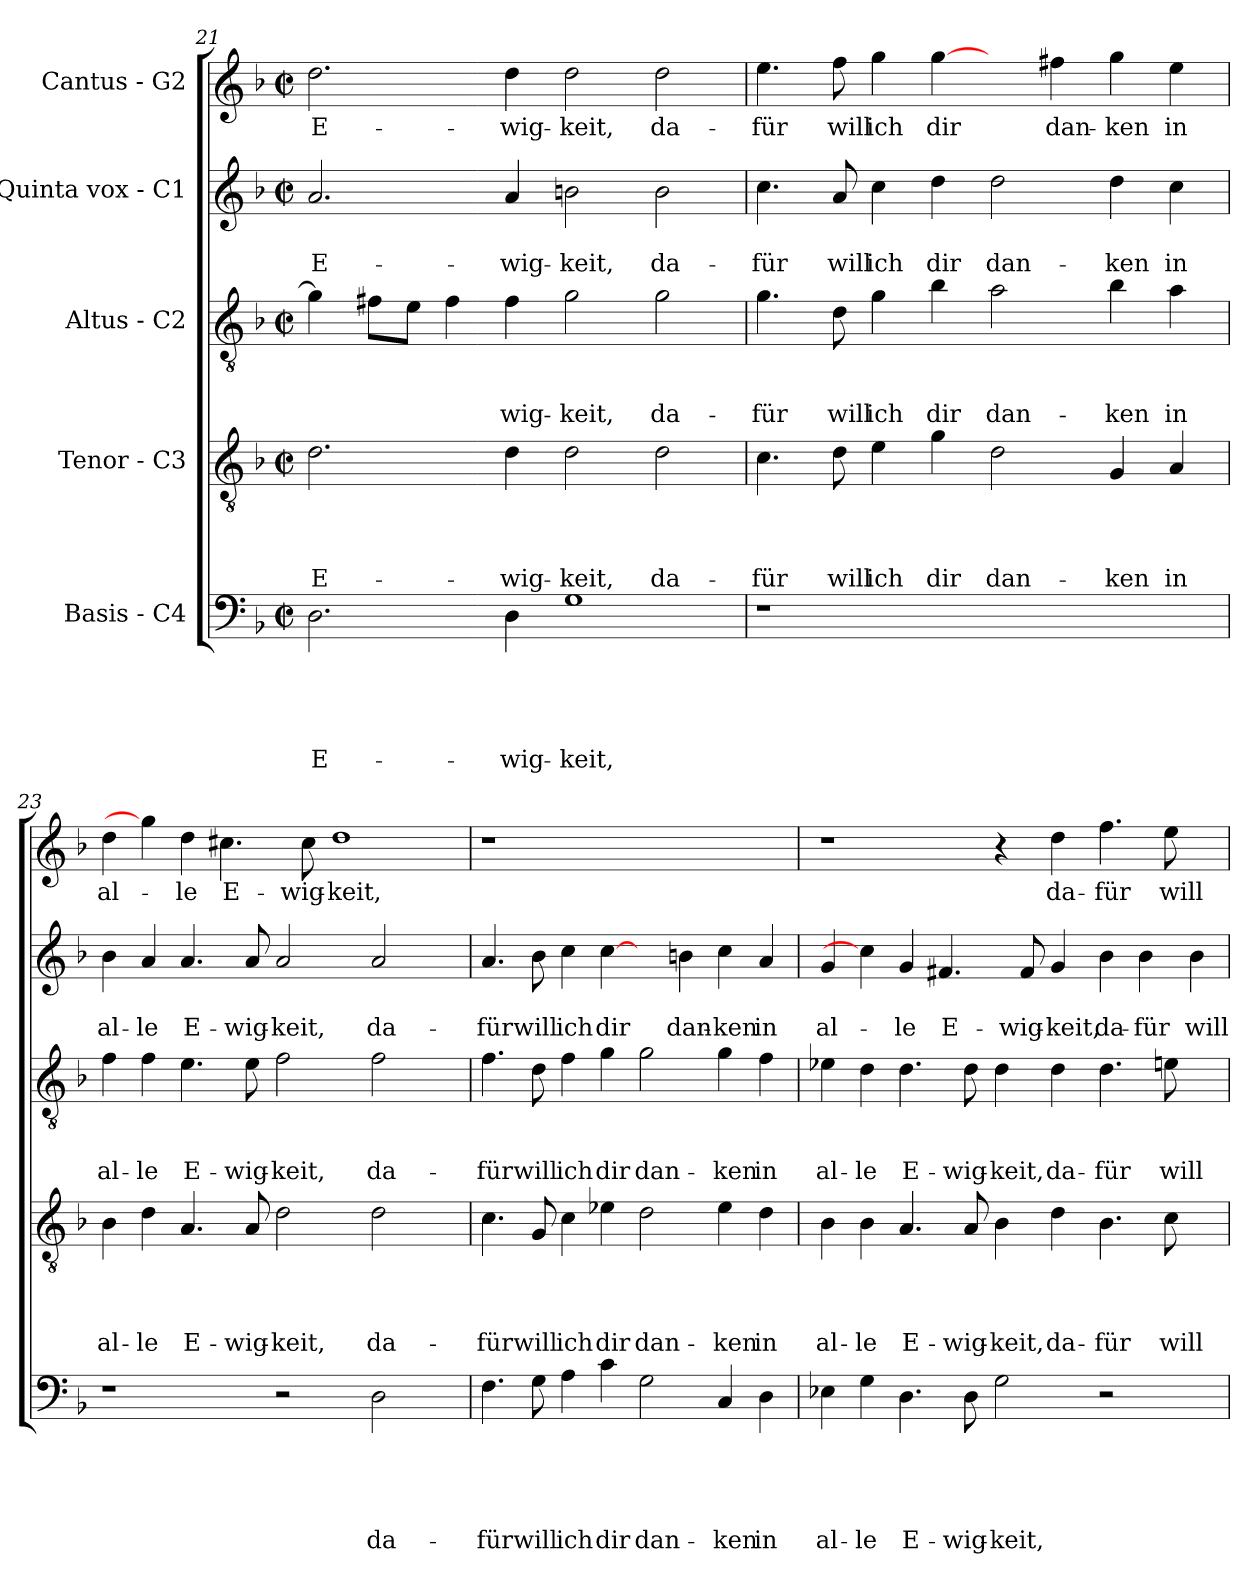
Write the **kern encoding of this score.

**kern	**text	**text	**text	**text	**text	**kern	**text	**text	**text	**text	**kern	**text	**text	**text	**kern	**text	**text	**kern	**text
*part5	*part5	*part5	*part5	*part5	*part5	*part4	*part4	*part4	*part4	*part4	*part3	*part3	*part3	*part3	*part2	*part2	*part2	*part1	*part1
*staff5	*staff5	*staff5	*staff5	*staff5	*staff5	*staff4	*staff4	*staff4	*staff4	*staff4	*staff3	*staff3	*staff3	*staff3	*staff2	*staff2	*staff2	*staff1	*staff1
*I"Basis - C4	*	*	*	*	*	*I"Tenor - C3	*	*	*	*	*I"Altus - C2	*	*	*	*I"Quinta vox - C1	*	*	*I"Cantus - G2	*
*clefF4	*	*	*	*	*	*clefGv2	*	*	*	*	*clefGv2	*	*	*	*clefG2	*	*	*clefG2	*
*k[b-]	*	*	*	*	*	*k[b-]	*	*	*	*	*k[b-]	*	*	*	*k[b-]	*	*	*k[b-]	*
*F:	*	*	*	*	*	*F:	*	*	*	*	*F:	*	*	*	*F:	*	*	*F:	*
*M2/2	*	*	*	*	*	*M2/2	*	*	*	*	*M2/2	*	*	*	*M2/2	*	*	*M2/2	*
*met(c|)	*	*	*	*	*	*met(c|)	*	*	*	*	*met(c|)	*	*	*	*met(c|)	*	*	*met(c|)	*
=21	=21	=21	=21	=21	=21	=21	=21	=21	=21	=21	=21	=21	=21	=21	=21	=21	=21	=21	=21
!	!	!	!	!	!LO:LY:b	!	!	!	!	!LO:LY:b	!	!	!	!	!	!	!LO:LY:b	!	!LO:LY:b
2.D\	.	.	.	.	E-	2.d\	.	.	.	E-	4g\]	.	.	.	2.a/	.	E-	2.dd\	E-
.	.	.	.	.	.	.	.	.	.	.	8f#X\L	.	.	.	.	.	.	.	.
.	.	.	.	.	.	.	.	.	.	.	8e\J	.	.	.	.	.	.	.	.
.	.	.	.	.	.	.	.	.	.	.	4f#\	.	.	.	.	.	.	.	.
!	!	!	!	!	!LO:LY:b	!	!	!	!	!LO:LY:b	!	!	!	!LO:LY:b	!	!	!LO:LY:b	!	!LO:LY:b
4D\	.	.	.	.	-wig-	4d\	.	.	.	-wig-	4f#\	.	.	-wig-	4a/	.	-wig-	4dd\	-wig-
!	!	!	!	!	!LO:LY:b	!	!	!	!	!LO:LY:b	!	!	!	!LO:LY:b	!	!	!LO:LY:b	!	!LO:LY:b
1G	.	.	.	.	-keit,	2d\	.	.	.	-keit,	2g\	.	.	-keit,	2bn\	.	-keit,	2dd\	-keit,
!	!	!	!	!	!	!	!	!	!	!LO:LY:b	!	!	!	!LO:LY:b	!	!	!LO:LY:b	!	!LO:LY:b
.	.	.	.	.	.	2d\	.	.	.	da-	2g\	.	.	da-	2b\	.	da-	2dd\	da-
!!LO:LB:g=z
=22	=22	=22	=22	=22	=22	=22	=22	=22	=22	=22	=22	=22	=22	=22	=22	=22	=22	=22	=22
!	!	!	!	!	!	!	!	!	!	!LO:LY:b	!	!	!	!LO:LY:b	!	!	!LO:LY:b	!	!LO:LY:b
1r	.	.	.	.	.	4.c\	.	.	.	-für	4.g\	.	.	-für	4.cc\	.	-für	4.ee\	-für
!	!	!	!	!	!	!	!	!	!	!LO:LY:b	!	!	!	!LO:LY:b	!	!	!LO:LY:b	!	!LO:LY:b
.	.	.	.	.	.	8d\	.	.	.	will	8d\	.	.	will	8a/	.	will	8ff\	will
!	!	!	!	!	!	!	!	!	!	!LO:LY:b	!	!	!	!LO:LY:b	!	!	!LO:LY:b	!	!LO:LY:b
.	.	.	.	.	.	4e\	.	.	.	ich	4g\	.	.	ich	4cc\	.	ich	4gg\	ich
!	!	!	!	!	!	!	!	!	!	!LO:LY:b	!	!	!	!LO:LY:b	!	!	!LO:LY:b	!	!LO:LY:b
.	.	.	.	.	.	4g\	.	.	.	dir	4b-\	.	.	dir	4dd\	.	dir	[4gg\	dir
!	!	!	!	!	!	!	!	!	!	!LO:LY:b	!	!	!	!LO:LY:b	!	!	!LO:LY:b	!	!
1ryy	.	.	.	.	.	2d\	.	.	.	dan-	2a\	.	.	dan-	2dd\	.	dan-	4ryy	.
!	!	!	!	!	!	!	!	!	!	!	!	!	!	!	!	!	!	!	!LO:LY:b
.	.	.	.	.	.	.	.	.	.	.	.	.	.	.	.	.	.	4ff#X\	dan-
!	!	!	!	!	!	!	!	!	!	!LO:LY:b	!	!	!	!LO:LY:b	!	!	!LO:LY:b	!	!LO:LY:b
.	.	.	.	.	.	4G/	.	.	.	-ken	4b-\	.	.	-ken	4dd\	.	-ken	4gg\	-ken
!	!	!	!	!	!	!	!	!	!	!LO:LY:b	!	!	!	!LO:LY:b	!	!	!LO:LY:b	!	!LO:LY:b
.	.	.	.	.	.	4A/	.	.	.	in	4a\	.	.	in	4cc\	.	in	4ee\	in
=23	=23	=23	=23	=23	=23	=23	=23	=23	=23	=23	=23	=23	=23	=23	=23	=23	=23	=23	=23
!	!	!	!	!	!	!	!	!	!	!LO:LY:b	!	!	!	!LO:LY:b	!	!	!LO:LY:b	!	!LO:LY:b
1r	.	.	.	.	.	4B-\	.	.	.	al-	4f\	.	.	al-	4b-\	.	al-	4dd\	al-
!	!	!	!	!	!	!	!	!	!	!LO:LY:b	!	!	!	!LO:LY:b	!	!	!LO:LY:b	!	!
.	.	.	.	.	.	4d\	.	.	.	-le	4f\	.	.	-le	4a/	.	-le	4gg\]	.
!	!	!	!	!	!	!	!	!	!	!LO:LY:b	!	!	!	!LO:LY:b	!	!	!LO:LY:b	!	!LO:LY:b
.	.	.	.	.	.	4.A/	.	.	.	E-	4.e\	.	.	E-	4.a/	.	E-	4dd\	-le
!	!	!	!	!	!	!	!	!	!	!	!	!	!	!	!	!	!	!	!LO:LY:b
.	.	.	.	.	.	.	.	.	.	.	.	.	.	.	.	.	.	4.cc#X\	E-
!	!	!	!	!	!	!	!	!	!	!LO:LY:b	!	!	!	!LO:LY:b	!	!	!LO:LY:b	!	!
.	.	.	.	.	.	8A/	.	.	.	-wig-	8e\	.	.	-wig-	8a/	.	-wig-	.	.
!	!	!	!	!	!	!	!	!	!	!LO:LY:b	!	!	!	!LO:LY:b	!	!	!LO:LY:b	!	!
2r	.	.	.	.	.	2d\	.	.	.	-keit,	2f\	.	.	-keit,	2a/	.	-keit,	.	.
!	!	!	!	!	!	!	!	!	!	!	!	!	!	!	!	!	!	!	!LO:LY:b
.	.	.	.	.	.	.	.	.	.	.	.	.	.	.	.	.	.	8cc#\	-wig-
!	!	!	!	!	!	!	!	!	!	!	!	!	!	!	!	!	!	!	!LO:LY:b
.	.	.	.	.	.	.	.	.	.	.	.	.	.	.	.	.	.	1dd	-keit,
!	!	!	!	!	!LO:LY:b	!	!	!	!	!LO:LY:b	!	!	!	!LO:LY:b	!	!	!LO:LY:b	!	!
2D\	.	.	.	.	da-	2d\	.	.	.	da-	2f\	.	.	da-	2a/	.	da-	.	.
4ryy	.	.	.	.	.	4ryy	.	.	.	.	4ryy	.	.	.	4ryy	.	.	.	.
=24	=24	=24	=24	=24	=24	=24	=24	=24	=24	=24	=24	=24	=24	=24	=24	=24	=24	=24	=24
!	!	!	!	!	!LO:LY:b	!	!	!	!	!LO:LY:b	!	!	!	!LO:LY:b	!	!	!LO:LY:b	!	!
4.F\	.	.	.	.	-für	4.c\	.	.	.	-für	4.f\	.	.	-für	4.a/	.	-für	1r	.
!	!	!	!	!	!LO:LY:b	!	!	!	!	!LO:LY:b	!	!	!	!LO:LY:b	!	!	!LO:LY:b	!	!
8G\	.	.	.	.	will	8G/	.	.	.	will	8d\	.	.	will	8b-\	.	will	.	.
!	!	!	!	!	!LO:LY:b	!	!	!	!	!LO:LY:b	!	!	!	!LO:LY:b	!	!	!LO:LY:b	!	!
4A\	.	.	.	.	ich	4c\	.	.	.	ich	4f\	.	.	ich	4cc\	.	ich	.	.
!	!	!	!	!	!LO:LY:b	!	!	!	!	!LO:LY:b	!	!	!	!LO:LY:b	!	!	!LO:LY:b	!	!
4c\	.	.	.	.	dir	4e-X\	.	.	.	dir	4g\	.	.	dir	[4cc\	.	dir	.	.
!	!	!	!	!	!LO:LY:b	!	!	!	!	!LO:LY:b	!	!	!	!LO:LY:b	!	!	!	!	!
2G\	.	.	.	.	dan-	2d\	.	.	.	dan-	2g\	.	.	dan-	4ryy	.	.	1ryy	.
!	!	!	!	!	!	!	!	!	!	!	!	!	!	!	!	!	!LO:LY:b	!	!
.	.	.	.	.	.	.	.	.	.	.	.	.	.	.	4bn\	.	dan-	.	.
!	!	!	!	!	!LO:LY:b	!	!	!	!	!LO:LY:b	!	!	!	!LO:LY:b	!	!	!LO:LY:b	!	!
4C/	.	.	.	.	-ken	4e-\	.	.	.	-ken	4g\	.	.	-ken	4cc\	.	-ken	.	.
!	!	!	!	!	!LO:LY:b	!	!	!	!	!LO:LY:b	!	!	!	!LO:LY:b	!	!	!LO:LY:b	!	!
4D\	.	.	.	.	in	4d\	.	.	.	in	4f\	.	.	in	4a/	.	in	.	.
=25	=25	=25	=25	=25	=25	=25	=25	=25	=25	=25	=25	=25	=25	=25	=25	=25	=25	=25	=25
!	!	!	!	!	!LO:LY:b	!	!	!	!	!LO:LY:b	!	!	!	!LO:LY:b	!	!	!LO:LY:b	!	!
4E-X\	.	.	.	.	al-	4B-\	.	.	.	al-	4e-X\	.	.	al-	4g/	.	al-	1r	.
!	!	!	!	!	!LO:LY:b	!	!	!	!	!LO:LY:b	!	!	!	!LO:LY:b	!	!	!	!	!
4G\	.	.	.	.	-le	4B-\	.	.	.	-le	4d\	.	.	-le	4cc\]	.	.	.	.
!	!	!	!	!	!LO:LY:b	!	!	!	!	!LO:LY:b	!	!	!	!LO:LY:b	!	!	!LO:LY:b	!	!
4.D\	.	.	.	.	E-	4.A/	.	.	.	E-	4.d\	.	.	E-	4g/	.	-le	.	.
!	!	!	!	!	!	!	!	!	!	!	!	!	!	!	!	!	!LO:LY:b	!	!
.	.	.	.	.	.	.	.	.	.	.	.	.	.	.	4.f#X/	.	E-	.	.
!	!	!	!	!	!LO:LY:b	!	!	!	!	!LO:LY:b	!	!	!	!LO:LY:b	!	!	!	!	!
8D\	.	.	.	.	-wig-	8A/	.	.	.	-wig-	8d\	.	.	-wig-	.	.	.	.	.
!	!	!	!	!	!LO:LY:b	!	!	!	!	!LO:LY:b	!	!	!	!LO:LY:b	!	!	!	!	!
2G\	.	.	.	.	-keit,	4B-\	.	.	.	-keit,	4d\	.	.	-keit,	.	.	.	4r	.
!	!	!	!	!	!	!	!	!	!	!	!	!	!	!	!	!	!LO:LY:b	!	!
.	.	.	.	.	.	.	.	.	.	.	.	.	.	.	8f#/	.	-wig-	.	.
!	!	!	!	!	!	!	!	!	!	!LO:LY:b	!	!	!	!LO:LY:b	!	!	!LO:LY:b	!	!LO:LY:b
.	.	.	.	.	.	4d\	.	.	.	da-	4d\	.	.	da-	4g/	.	-keit,	4dd\	da-
!	!	!	!	!	!	!	!	!	!	!LO:LY:b	!	!	!	!LO:LY:b	!	!	!LO:LY:b	!	!LO:LY:b
2r	.	.	.	.	.	4.B-\	.	.	.	-für	4.d\	.	.	-für	4b-\	.	da-	4.ff\	-für
!	!	!	!	!	!	!	!	!	!	!	!	!	!	!	!	!	!LO:LY:b	!	!
.	.	.	.	.	.	.	.	.	.	.	.	.	.	.	4b-\	.	-für	.	.
!	!	!	!	!	!	!	!	!	!	!LO:LY:b	!	!	!	!LO:LY:b	!	!	!	!	!LO:LY:b
.	.	.	.	.	.	8c\	.	.	.	will	8en\	.	.	will	.	.	.	8ee\	will
!	!	!	!	!	!	!	!	!	!	!	!	!	!	!	!	!	!LO:LY:b	!	!
4ryy	.	.	.	.	.	4ryy	.	.	.	.	4ryy	.	.	.	4b-\	.	will	4ryy	.
=	=	=	=	=	=	=	=	=	=	=	=	=	=	=	=	=	=	=	=
*-	*-	*-	*-	*-	*-	*-	*-	*-	*-	*-	*-	*-	*-	*-	*-	*-	*-	*-	*-
